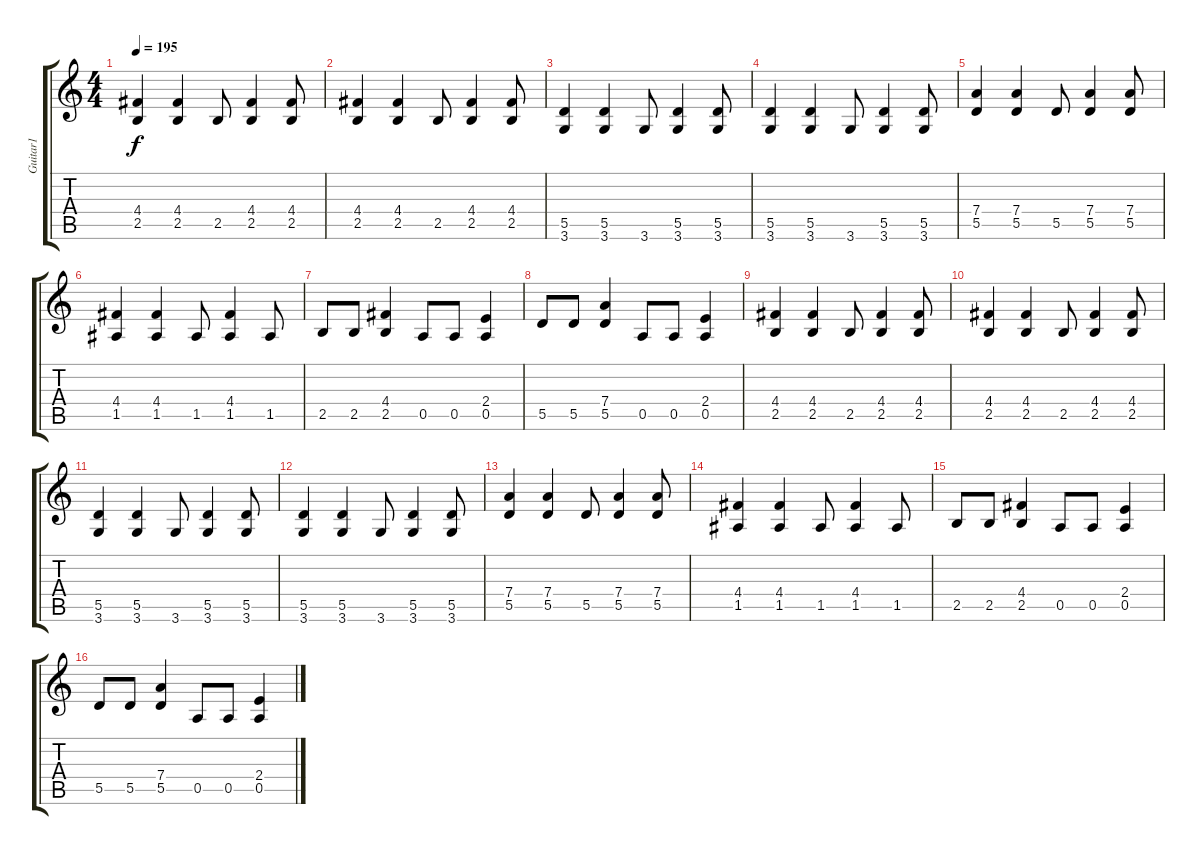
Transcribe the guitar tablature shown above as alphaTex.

\track ("Guitar1" "Guitar1") {instrument distortionguitar}
\staff {score tabs}
\tuning (E4 B3 G3 D3 A2 E2) {hide}
\ts (4 4)
\tempo 195
\clef g2
\ks c
(4.4 2.5).4{dy f} (4.4 2.5).4 2.5.8 (4.4 2.5).4 (4.4 2.5).8 |
(4.4 2.5).4 (4.4 2.5).4 2.5.8 (4.4 2.5).4 (4.4 2.5).8 |
(5.5 3.6).4 (5.5 3.6).4 3.6.8 (5.5 3.6).4 (5.5 3.6).8 |
(5.5 3.6).4 (5.5 3.6).4 3.6.8 (5.5 3.6).4 (5.5 3.6).8 |
(7.4 5.5).4 (7.4 5.5).4 5.5.8 (7.4 5.5).4 (7.4 5.5).8 |
(4.4 1.5).4 (4.4 1.5).4 1.5.8 (4.4 1.5).4 1.5.8 |
2.5.8 2.5.8 (4.4 2.5).4 0.5.8 0.5.8 (2.4 0.5).4 |
5.5.8 5.5.8 (7.4 5.5).4 0.5.8 0.5.8 (2.4 0.5).4 |
(4.4 2.5).4 (4.4 2.5).4 2.5.8 (4.4 2.5).4 (4.4 2.5).8 |
(4.4 2.5).4 (4.4 2.5).4 2.5.8 (4.4 2.5).4 (4.4 2.5).8 |
(5.5 3.6).4 (5.5 3.6).4 3.6.8 (5.5 3.6).4 (5.5 3.6).8 |
(5.5 3.6).4 (5.5 3.6).4 3.6.8 (5.5 3.6).4 (5.5 3.6).8 |
(7.4 5.5).4 (7.4 5.5).4 5.5.8 (7.4 5.5).4 (7.4 5.5).8 |
(4.4 1.5).4 (4.4 1.5).4 1.5.8 (4.4 1.5).4 1.5.8 |
2.5.8 2.5.8 (4.4 2.5).4 0.5.8 0.5.8 (2.4 0.5).4 |
5.5.8 5.5.8 (7.4 5.5).4 0.5.8 0.5.8 (2.4 0.5).4
